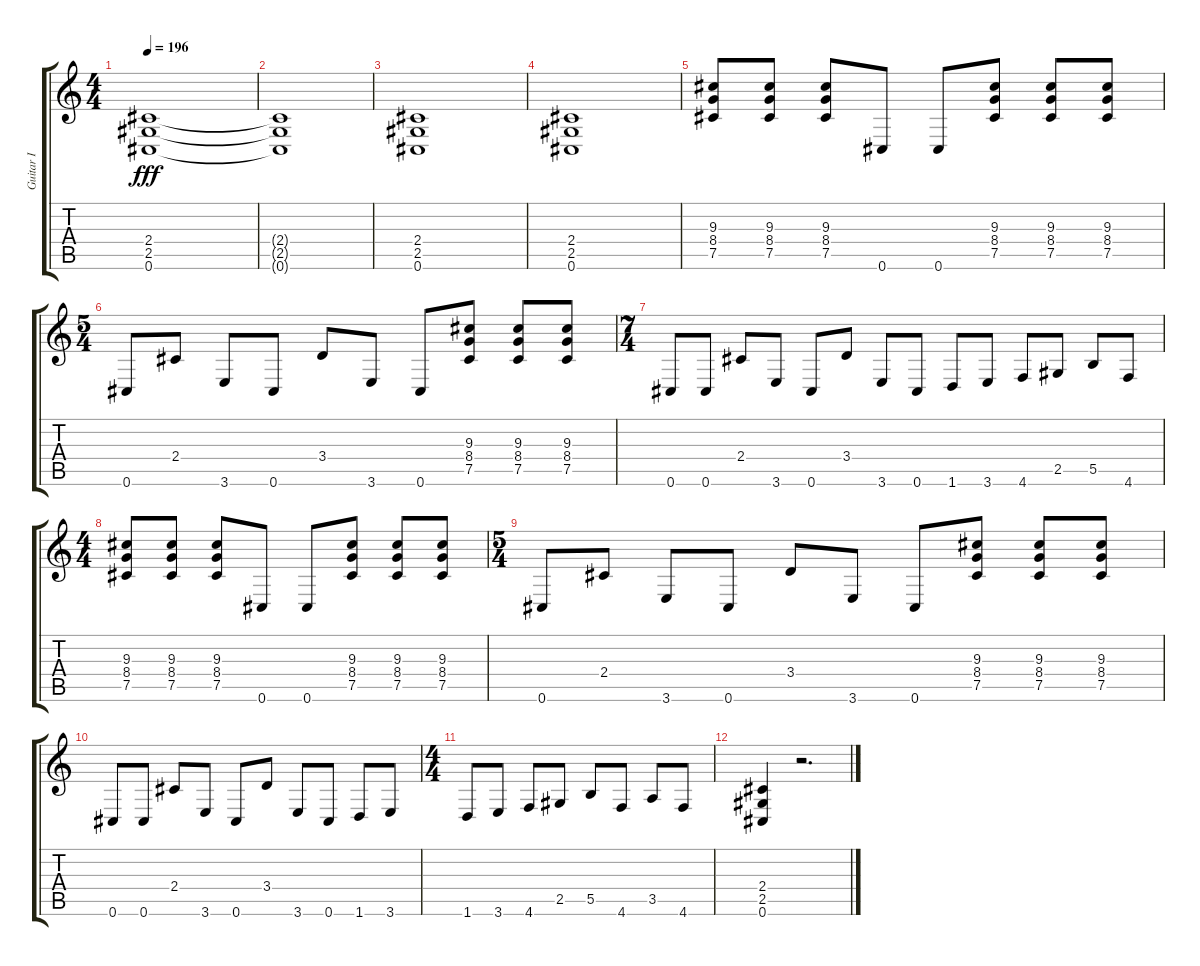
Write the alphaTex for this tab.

\track ("Guitar I" "Guitar I") {instrument distortionguitar}
\staff {score tabs}
\tuning (Db4 Ab3 E3 B2 Gb2 Db2) {hide}
\ts (4 4)
\tempo 196
\clef g2
\ks c
(2.4 2.5 0.6).1{dy fff} |
(2.4{t} 2.5{t} 0.6{t}).1 |
(2.4 2.5 0.6).1 |
(2.4 2.5 0.6).1 |
(9.3 8.4 7.5).8 (9.3 8.4 7.5).8 (9.3 8.4 7.5).8 0.6.8 0.6.8 (9.3 8.4 7.5).8 (9.3 8.4 7.5).8 (9.3 8.4 7.5).8 |
\ts (5 4)
0.6.8 2.4.8 3.6.8 0.6.8 3.4.8 3.6.8 0.6.8 (9.3 8.4 7.5).8 (9.3 8.4 7.5).8 (9.3 8.4 7.5).8 |
\ts (7 4)
0.6.8 0.6.8 2.4.8 3.6.8 0.6.8 3.4.8 3.6.8 0.6.8 1.6.8 3.6.8 4.6.8 2.5.8 5.5.8 4.6.8 |
\ts (4 4)
(9.3 8.4 7.5).8 (9.3 8.4 7.5).8 (9.3 8.4 7.5).8 0.6.8 0.6.8 (9.3 8.4 7.5).8 (9.3 8.4 7.5).8 (9.3 8.4 7.5).8 |
\ts (5 4)
0.6.8 2.4.8 3.6.8 0.6.8 3.4.8 3.6.8 0.6.8 (9.3 8.4 7.5).8 (9.3 8.4 7.5).8 (9.3 8.4 7.5).8 |
0.6.8 0.6.8 2.4.8 3.6.8 0.6.8 3.4.8 3.6.8 0.6.8 1.6.8 3.6.8 |
\ts (4 4)
1.6.8 3.6.8 4.6.8 2.5.8 5.5.8 4.6.8 3.5.8 4.6.8 |
(2.4 2.5 0.6).4 r.2{d}
